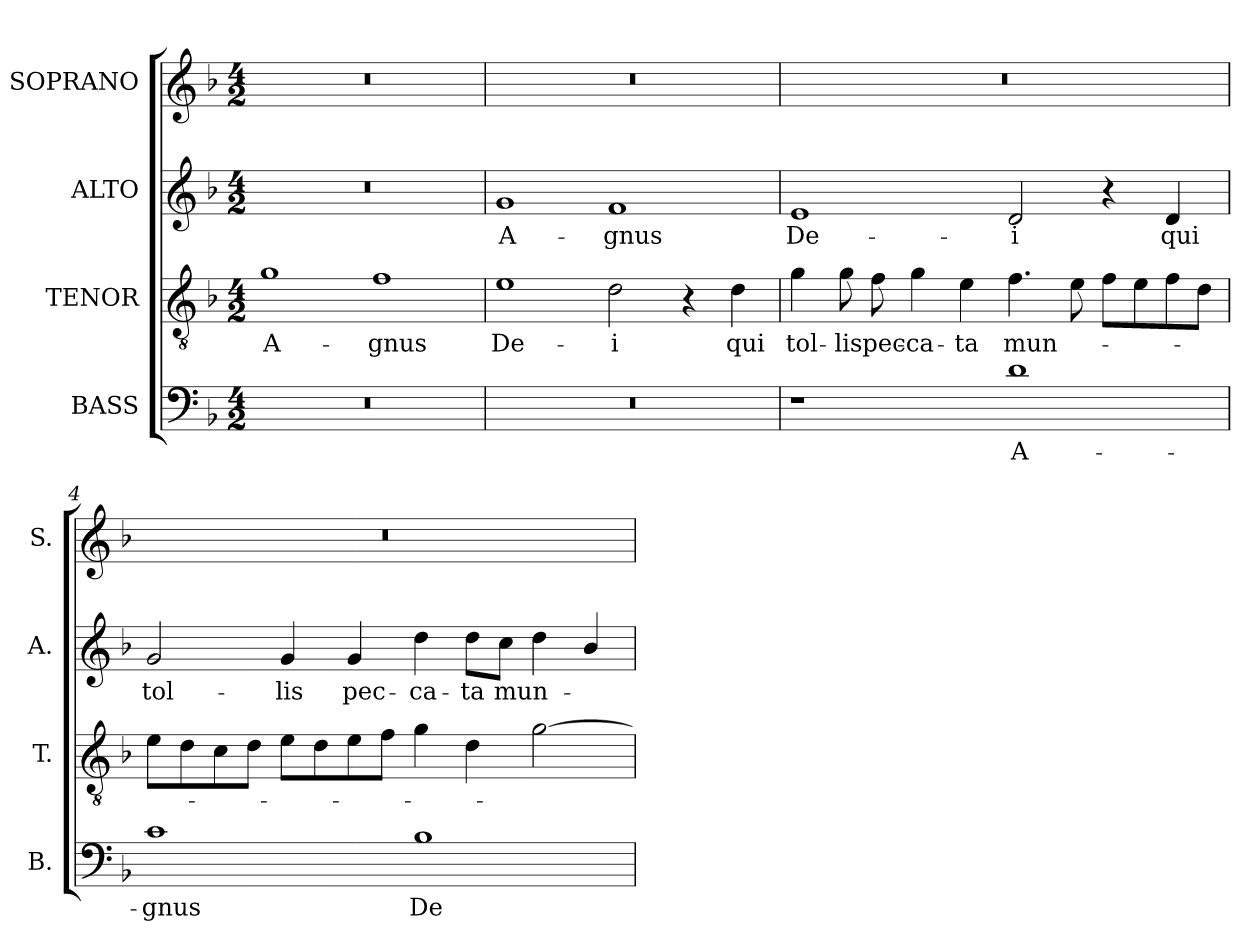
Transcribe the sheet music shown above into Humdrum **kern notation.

**kern	**text	**kern	**text	**kern	**text	**kern
*part4	*part4	*part3	*part3	*part2	*part2	*part1
*staff4	*staff4	*staff3	*staff3	*staff2	*staff2	*staff1
*I"BASS	*	*I"TENOR	*	*I"ALTO	*	*I"SOPRANO
*I'B.	*	*I'T.	*	*I'A.	*	*I'S.
!!LO:PB:g=z
*clefF4	*	*clefGv2	*	*clefG2	*	*clefG2
*	*	*ITrd7c12	*	*	*	*
*k[b-]	*	*k[b-]	*	*k[b-]	*	*k[b-]
*F:	*	*F:	*	*F:	*	*F:
*M4/2	*	*M4/2	*	*M4/2	*	*M4/2
=1	=1	=1	=1	=1	=1	=1
!LO:N:vis=1	!	!	!	!	!	!
!	!	!	!LO:LY:b:color=#000000	!LO:N:vis=1	!	!LO:N:vis=1
0r	.	1Gi	A-	0r	.	0r
!	!	!	!LO:LY:b:color=#000000	!	!	!
.	.	1Fi	-gnus	.	.	.
=2	=2	=2	=2	=2	=2	=2
!LO:N:vis=1	!	!	!	!	!	!
!	!	!	!LO:LY:b:color=#000000	!	!	!
!	!	!	!	!	!LO:LY:b:color=#000000	!LO:N:vis=1
0r	.	1Ei	De-	1gi	A-	0r
!	!	!	!LO:LY:b:color=#000000	!	!	!
!	!	!	!	!	!LO:LY:b:color=#000000	!
.	.	2Di\	-i	1fi	-gnus	.
.	.	4r	.	.	.	.
!	!	!	!LO:LY:b:color=#000000	!	!	!
.	.	4Di\	qui	.	.	.
=3	=3	=3	=3	=3	=3	=3
!	!	!	!LO:LY:b:color=#000000	!	!	!
!	!	!	!	!	!LO:LY:b:color=#000000	!LO:N:vis=1
1r	.	4Gi\	tol-	1ei	De-	0r
!	!	!	!LO:LY:b:color=#000000	!	!	!
.	.	8Gi\	-lis	.	.	.
!	!	!	!LO:LY:b:color=#000000	!	!	!
.	.	8Fi\	pec-	.	.	.
!	!	!	!LO:LY:b:color=#000000	!	!	!
.	.	4Gi\	-ca-	.	.	.
!	!	!	!LO:LY:b:color=#000000	!	!	!
.	.	4Ei\	-ta	.	.	.
!	!LO:LY:b:color=#000000	!	!	!	!	!
!	!	!	!LO:LY:b:color=#000000	!	!	!
!	!	!	!	!	!LO:LY:b:color=#000000	!
1di	A-	4.Fi\	mun-	2di/	-i	.
.	.	8Ei\	.	.	.	.
.	.	8Fi\L	.	4r	.	.
.	.	8Ei\	.	.	.	.
!	!	!	!	!	!LO:LY:b:color=#000000	!
.	.	8Fi\	.	4di/	qui	.
.	.	8Di\J	.	.	.	.
!!LO:LB:g=z
=4	=4	=4	=4	=4	=4	=4
!	!LO:LY:b:color=#000000	!	!	!	!	!
!	!	!	!	!	!LO:LY:b:color=#000000	!LO:N:vis=1
1ci	-gnus	8Ei\L	.	2gi/	tol-	0r
.	.	8Di\	.	.	.	.
.	.	8Ci\	.	.	.	.
.	.	8Di\J	.	.	.	.
!	!	!	!	!	!LO:LY:b:color=#000000	!
.	.	8Ei\L	.	4gi/	-lis	.
.	.	8Di\	.	.	.	.
!	!	!	!	!	!LO:LY:b:color=#000000	!
.	.	8Ei\	.	4gi/	pec-	.
.	.	8Fi\J	.	.	.	.
!	!LO:LY:b:color=#000000	!	!	!	!	!
!	!	!	!	!	!LO:LY:b:color=#000000	!
1B-i	De-	4Gi\	.	4ddi\	-ca-	.
!	!	!	!	!	!LO:LY:b:color=#000000	!
.	.	4Di\	.	8ddi\L	-ta	.
!	!	!	!	!	!LO:LY:b:color=#000000	!
.	.	.	.	8cci\J	mun-	.
.	.	[2Gi\	.	4ddi\	.	.
.	.	.	.	4b-i/	.	.
=	=	=	=	=	=	=
*-	*-	*-	*-	*-	*-	*-
